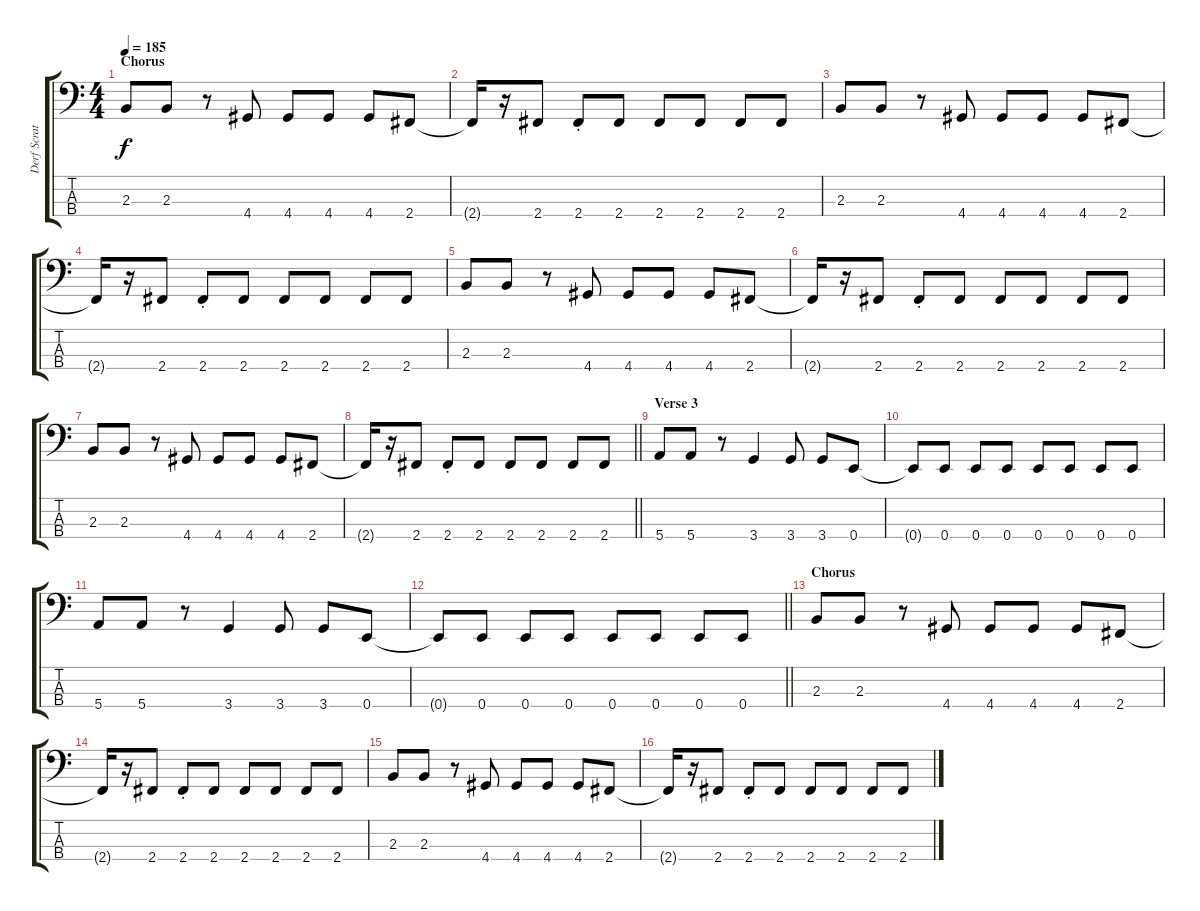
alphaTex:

\track ("Derf Scratch" "Derf Scrat") {instrument electricbassfinger}
\staff {score tabs}
\tuning (G2 D2 A1 E1) {hide}
\ts (4 4)
\section ("" "Chorus")
\tempo 185
\clef f4
\ks c
2.3.8{dy f} 2.3.8 r.8 4.4.8 4.4.8 4.4.8 4.4.8 2.4.8 |
2.4{t}.16 r.16 2.4.8 2.4{st}.8 2.4.8 2.4.8 2.4.8 2.4.8 2.4.8 |
2.3.8 2.3.8 r.8 4.4.8 4.4.8 4.4.8 4.4.8 2.4.8 |
2.4{t}.16 r.16 2.4.8 2.4{st}.8 2.4.8 2.4.8 2.4.8 2.4.8 2.4.8 |
2.3.8 2.3.8 r.8 4.4.8 4.4.8 4.4.8 4.4.8 2.4.8 |
2.4{t}.16 r.16 2.4.8 2.4{st}.8 2.4.8 2.4.8 2.4.8 2.4.8 2.4.8 |
2.3.8 2.3.8 r.8 4.4.8 4.4.8 4.4.8 4.4.8 2.4.8 |
\barLineRight lightlight
2.4{t}.16 r.16 2.4.8 2.4{st}.8 2.4.8 2.4.8 2.4.8 2.4.8 2.4.8 |
\section ("" "Verse 3")
5.4.8 5.4.8 r.8 3.4.4 3.4.8 3.4.8 0.4.8 |
0.4{t}.8 0.4.8 0.4.8 0.4.8 0.4.8 0.4.8 0.4.8 0.4.8 |
5.4.8 5.4.8 r.8 3.4.4 3.4.8 3.4.8 0.4.8 |
\barLineRight lightlight
0.4{t}.8 0.4.8 0.4.8 0.4.8 0.4.8 0.4.8 0.4.8 0.4.8 |
\section ("" "Chorus")
2.3.8 2.3.8 r.8 4.4.8 4.4.8 4.4.8 4.4.8 2.4.8 |
2.4{t}.16 r.16 2.4.8 2.4{st}.8 2.4.8 2.4.8 2.4.8 2.4.8 2.4.8 |
2.3.8 2.3.8 r.8 4.4.8 4.4.8 4.4.8 4.4.8 2.4.8 |
2.4{t}.16 r.16 2.4.8 2.4{st}.8 2.4.8 2.4.8 2.4.8 2.4.8 2.4.8
